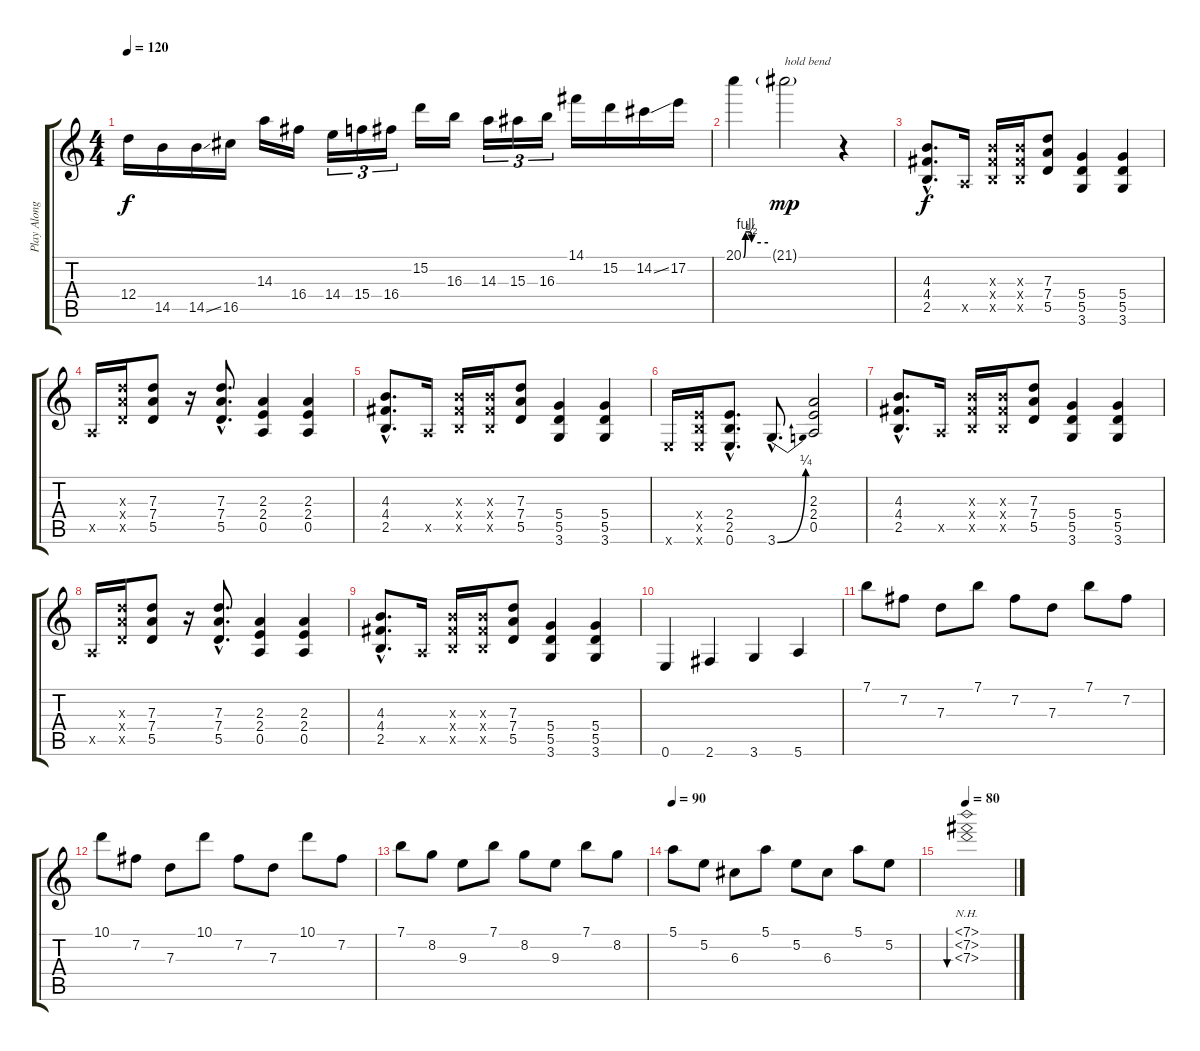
\track ("Play Along" "Play Along") {instrument distortionguitar}
\staff {score tabs}
\tuning (E4 B3 G3 D3 A2 E2) {hide}
\ts (4 4)
\tempo 120
\clef g2
\ks c
12.4.16{dy f} 14.5.16 14.5{ss}.16 16.5.16 14.3.16 16.4.16 14.4.16{tu (3 2)} 15.4.16{tu (3 2)} 16.4.16{tu (3 2)} 15.2.16 16.3.16 14.3.16{tu (3 2)} 15.3.16{tu (3 2)} 16.3.16{tu (3 2)} 14.1.16 15.2.16 14.2{ss}.16 17.2.16 |
20.1{be (custom 0 0 5 4 15 4 20 2 60 2)}.4 21.1{g}.2{txt "hold bend" dy mp} r.4 |
(4.3{hac} 4.4{hac} 2.5{hac}).8{d dy f} 0.5{x}.16 (4.3{x} 4.4{x} 2.5{x}).16 (4.3{x} 4.4{x} 2.5{x}).16 (7.3 7.4 5.5).8 (5.4 5.5 3.6).4 (5.4 5.5 3.6).4 |
0.5{x}.16 (7.3{x} 7.4{x} 5.5{x}).16 (7.3 7.4 5.5).8 r.16 (7.3{hac} 7.4 5.5{hac}).8{d} (2.3 2.4 0.5).4 (2.3 2.4 0.5).4 |
(4.3{hac} 4.4{hac} 2.5{hac}).8{d} 0.5{x}.16 (4.3{x} 4.4{x} 2.5{x}).16 (4.3{x} 4.4{x} 2.5{x}).16 (7.3 7.4 5.5).8 (5.4 5.5 3.6).4 (5.4 5.5 3.6).4 |
0.6{x}.16 (2.4{x} 2.5{x} 0.6{x}).16 (2.4{hac} 2.5{hac} 0.6{hac}).8{d} 3.6{be (bend 0 0 60 1) hac}.8{d} (2.3 2.4 0.5).2 |
(4.3{hac} 4.4{hac} 2.5{hac}).8{d} 0.5{x}.16 (4.3{x} 4.4{x} 2.5{x}).16 (4.3{x} 4.4{x} 2.5{x}).16 (7.3 7.4 5.5).8 (5.4 5.5 3.6).4 (5.4 5.5 3.6).4 |
0.5{x}.16 (7.3{x} 7.4{x} 5.5{x}).16 (7.3 7.4 5.5).8 r.16 (7.3{hac} 7.4 5.5{hac}).8{d} (2.3 2.4 0.5).4 (2.3 2.4 0.5).4 |
(4.3{hac} 4.4{hac} 2.5{hac}).8{d} 0.5{x}.16 (4.3{x} 4.4{x} 2.5{x}).16 (4.3{x} 4.4{x} 2.5{x}).16 (7.3 7.4 5.5).8 (5.4 5.5 3.6).4 (5.4 5.5 3.6).4 |
0.6.4 2.6.4 3.6.4 5.6.4 |
7.1.8 7.2.8 7.3.8 7.1.8 7.2.8 7.3.8 7.1.8 7.2.8 |
10.1.8 7.2.8 7.3.8 10.1.8 7.2.8 7.3.8 10.1.8 7.2.8 |
7.1.8 8.2.8 9.3.8 7.1.8 8.2.8 9.3.8 7.1.8 8.2.8 |
\tempo 90
5.1.8 5.2.8 6.3.8 5.1.8 5.2.8 6.3.8 5.1.8 5.2.8 |
\tempo 80
(7.1{nh} 7.2{nh} 7.3{nh}).1{bu 240}
